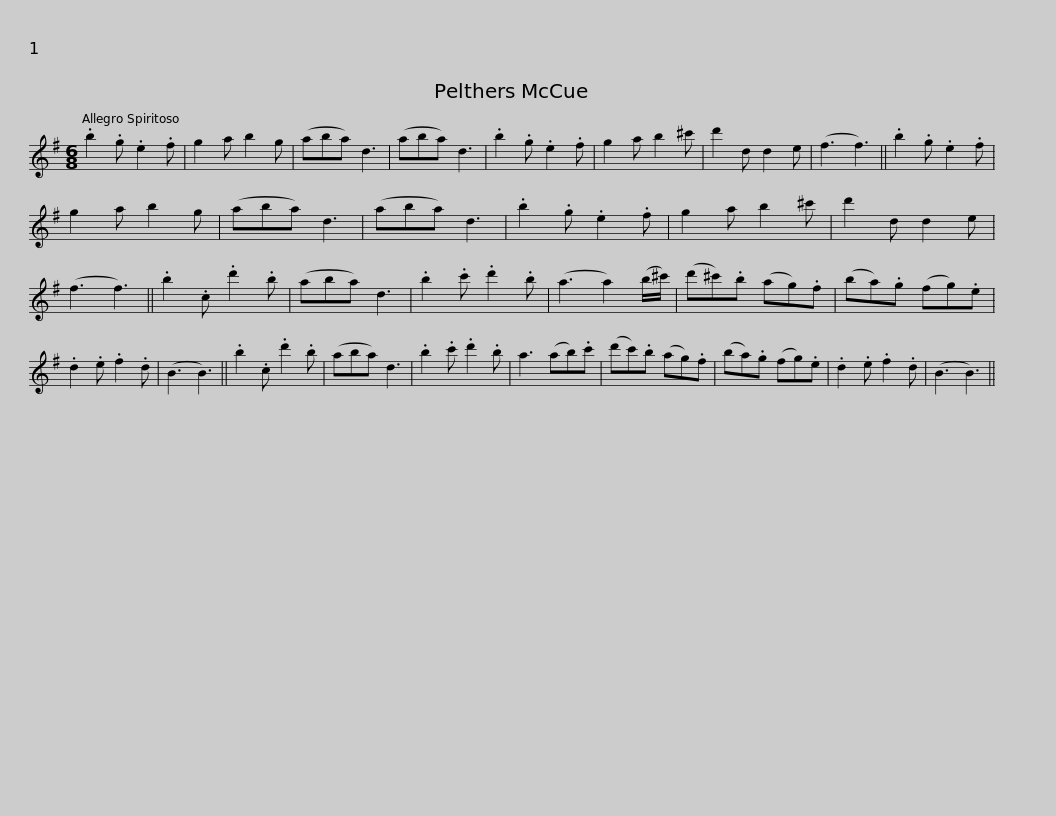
X:1
L:1/8
M:6/8
I:linebreak $
K:G
V:1 treble
V:1
 .b2 .g .e2 .f | g2 a b2 g | (aba) d3 | (aba) d3 | .b2 .g .e2 .f | %5
 g2 a b2 ^c' | d'2 d d2 e | (f3 f3) || .b2 .g .e2 .f |$ g2 a b2 g | %10
 (aba) d3 | (aba) d3 | .b2 .g .e2 .f | g2 a b2 ^c' | d'2 d d2 e | %15
 (f3 f3) || .b2 .c .d'2 .b | (aba) d3 |$ .b2 .c' .d'2 .b | (a3 a2) (b/^c'/) | %20
 (d'^c').b (ag).f | (ba).g (fg).e | .d2 .e .f2 .d | (B3 B3) || .b2 .c .d'2 .b | %25
 (aba) d3 |$ .b2 .c' .d'2 .b | a3 (ab).c' | (d'c').b (ag).f | (ba).g (fg).e | %30
 .d2 .e .f2 .d | (B3 B3) || %32
